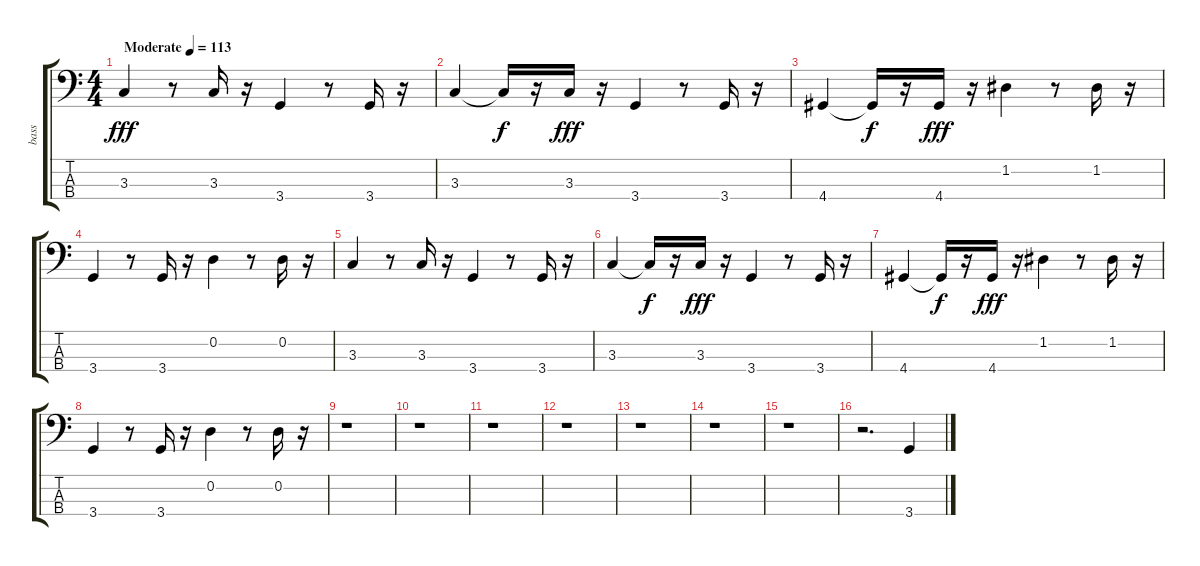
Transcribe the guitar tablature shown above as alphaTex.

\track ("bass" "bass") {instrument fretlessbass}
\staff {score tabs}
\tuning (G2 D2 A1 E1) {hide}
\ts (4 4)
\tempo (113 "Moderate")
\clef f4
\ks c
3.3.4{dy fff instrument fretlessbass} r.8 3.3.16 r.16 3.4.4 r.8 3.4.16 r.16 |
3.3.4 3.3{t}.16{dy f} r.16 3.3.16{dy fff} r.16 3.4.4 r.8 3.4.16 r.16 |
4.4.4 4.4{t}.16{dy f} r.16 4.4.16{dy fff} r.16 1.2.4 r.8 1.2.16 r.16 |
3.4.4 r.8 3.4.16 r.16 0.2.4 r.8 0.2.16 r.16 |
3.3.4 r.8 3.3.16 r.16 3.4.4 r.8 3.4.16 r.16 |
3.3.4 3.3{t}.16{dy f} r.16 3.3.16{dy fff} r.16 3.4.4 r.8 3.4.16 r.16 |
4.4.4 4.4{t}.16{dy f} r.16 4.4.16{dy fff} r.16 1.2.4 r.8 1.2.16 r.16 |
3.4.4 r.8 3.4.16 r.16 0.2.4 r.8 0.2.16 r.16 |
r.1 |
r.1 |
r.1 |
r.1 |
r.1 |
r.1 |
r.1 |
r.2{d} 3.4.4
